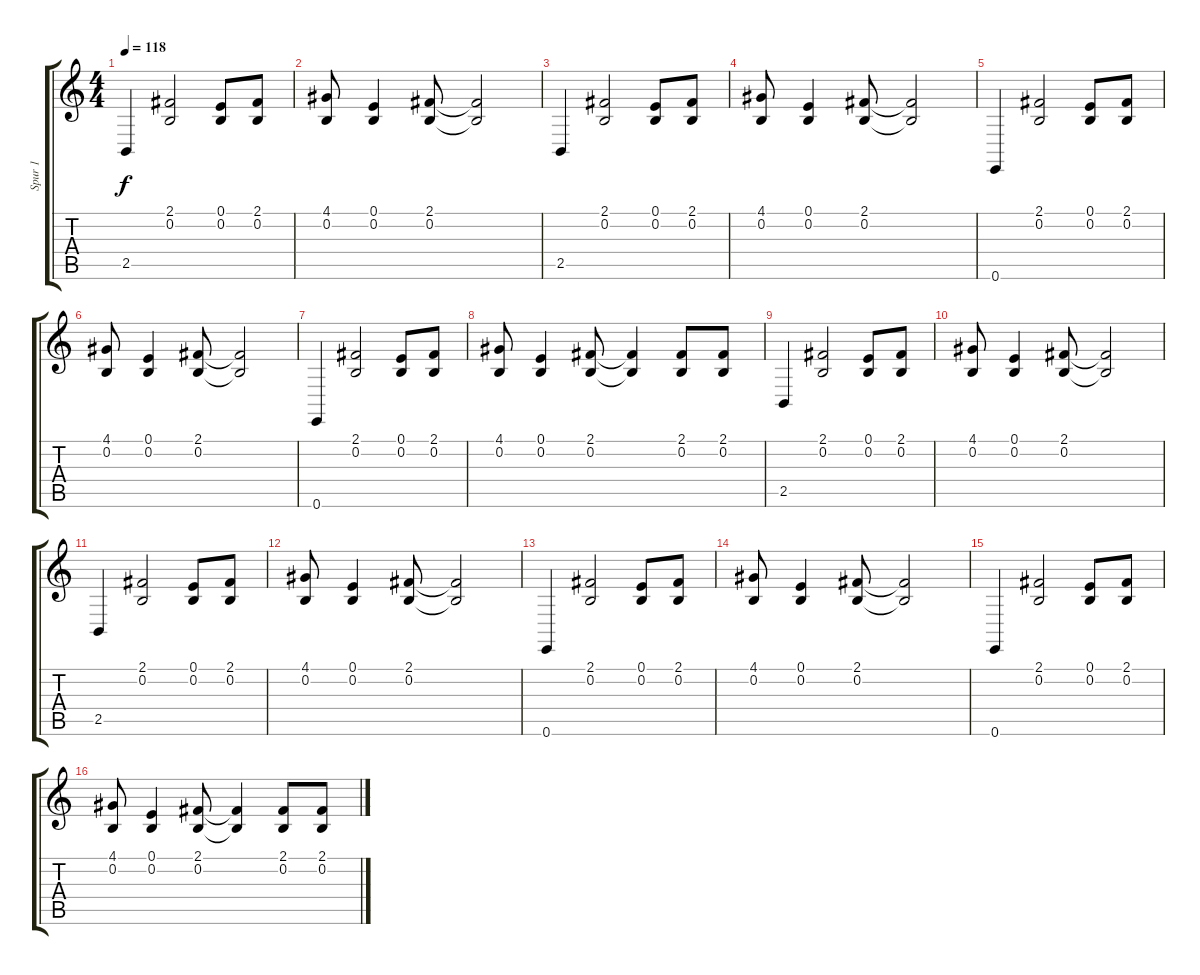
\track ("Spur 1" "Spur 1") {instrument acousticgrandpiano}
\staff {score tabs}
\tuning (E4 B3 G3 D3 A2 E2) {hide}
\ts (4 4)
\tempo 118
\clef g2
\ks c
2.5.4{dy f instrument electricbasspick} (2.1 0.2).2 (0.1 0.2).8 (2.1 0.2).8 |
(4.1 0.2).8 (0.1 0.2).4 (2.1 0.2).8 (2.1{t} 0.2{t}).2 |
2.5.4 (2.1 0.2).2 (0.1 0.2).8 (2.1 0.2).8 |
(4.1 0.2).8 (0.1 0.2).4 (2.1 0.2).8 (2.1{t} 0.2{t}).2 |
0.6.4 (2.1 0.2).2 (0.1 0.2).8 (2.1 0.2).8 |
(4.1 0.2).8 (0.1 0.2).4 (2.1 0.2).8 (2.1{t} 0.2{t}).2 |
0.6.4 (2.1 0.2).2 (0.1 0.2).8 (2.1 0.2).8 |
(4.1 0.2).8 (0.1 0.2).4 (2.1 0.2).8 (2.1{t} 0.2{t}).4 (2.1 0.2).8 (2.1 0.2).8 |
2.5.4{instrument fretlessbass} (2.1 0.2).2 (0.1 0.2).8 (2.1 0.2).8 |
(4.1 0.2).8 (0.1 0.2).4 (2.1 0.2).8 (2.1{t} 0.2{t}).2 |
2.5.4 (2.1 0.2).2 (0.1 0.2).8 (2.1 0.2).8 |
(4.1 0.2).8 (0.1 0.2).4 (2.1 0.2).8 (2.1{t} 0.2{t}).2 |
0.6.4 (2.1 0.2).2 (0.1 0.2).8 (2.1 0.2).8 |
(4.1 0.2).8 (0.1 0.2).4 (2.1 0.2).8 (2.1{t} 0.2{t}).2 |
0.6.4 (2.1 0.2).2 (0.1 0.2).8 (2.1 0.2).8 |
(4.1 0.2).8 (0.1 0.2).4 (2.1 0.2).8 (2.1{t} 0.2{t}).4 (2.1 0.2).8 (2.1 0.2).8
